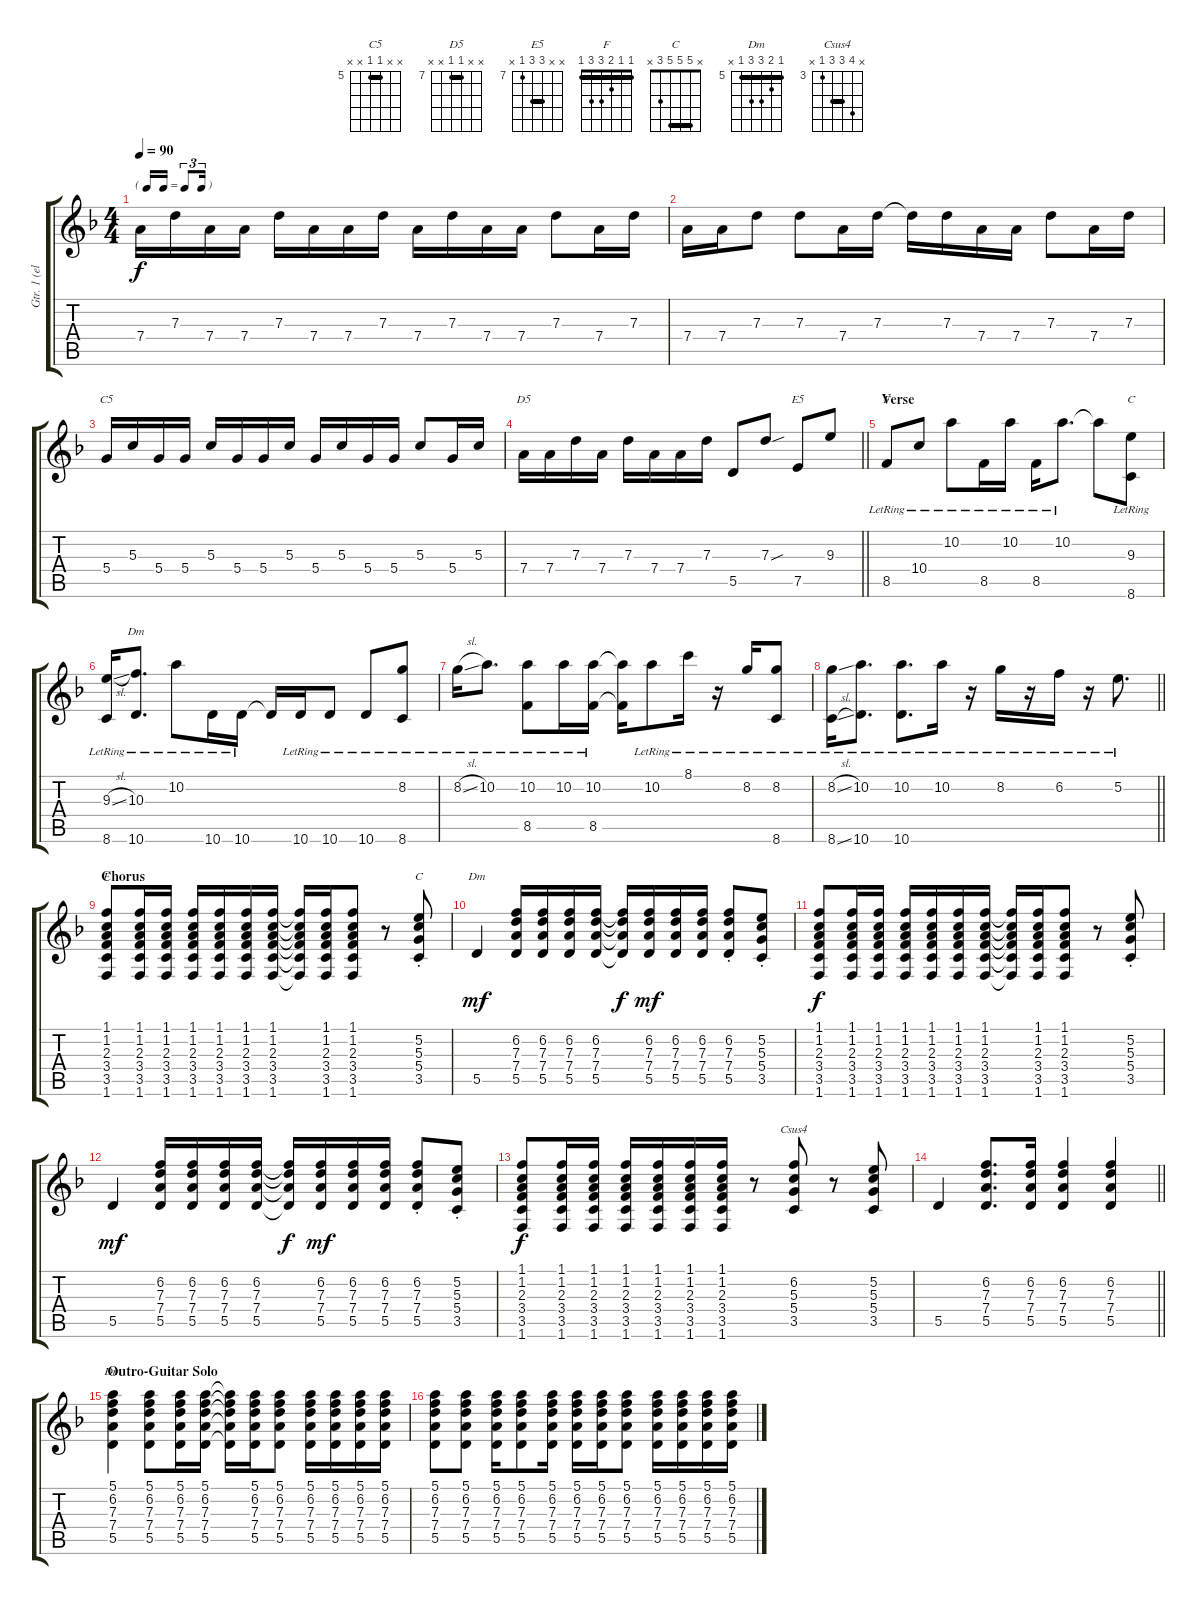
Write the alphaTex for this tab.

\track ("Gtr. 1 (elec.)" "Gtr. 1 (el") {instrument electricguitarjazz}
\staff {score tabs}
\tuning (E4 B3 G3 D3 A2 E2) {hide}
\chord ("C5" x x 5 5 x x) {firstfret 5 barre 5}
\chord ("D5" x x 7 7 x x) {firstfret 7 barre 7}
\chord ("E5" x x 9 9 7 x) {firstfret 7 barre 9}
\chord ("F" x 10 x x 8 x) {firstfret 8}
\chord ("C" x x 9 x x 8) {firstfret 8}
\chord ("Dm" x x 10 x x 10) {firstfret 10 barre 10}
\chord ("F" 1 1 2 3 3 1) {barre 1}
\chord ("C" x 5 5 5 3 x) {barre 5}
\chord ("Dm" x 6 7 7 5 x) {firstfret 5}
\chord ("Csus4" x 6 5 5 3 x) {firstfret 3 barre 5}
\chord ("Dm" 5 6 7 7 5 x) {firstfret 5 barre 5}
\ts (4 4)
\tf triplet16th
\tempo 90
\clef g2
\ks f
7.4.16{dy f} 7.3.16 7.4.16 7.4.16 7.3.16 7.4.16 7.4.16 7.3.16 7.4.16 7.3.16 7.4.16 7.4.16 7.3.8 7.4.16 7.3.16 |
7.4.16 7.4.16 7.3.8 7.3.8 7.4.16 7.3.16 7.3{t}.16 7.3.16 7.4.16 7.4.16 7.3.8 7.4.16 7.3.16 |
5.4.16{ch "C5"} 5.3.16 5.4.16 5.4.16 5.3.16 5.4.16 5.4.16 5.3.16 5.4.16 5.3.16 5.4.16 5.4.16 5.3.8 5.4.16 5.3.16 |
\barLineRight lightlight
7.4.16{ch "D5"} 7.4.16 7.3.16 7.4.16 7.3.16 7.4.16 7.4.16 7.3.16 5.5.8 7.3{sou}.8 7.5.8{ch "E5"} 9.3.8 |
\section ("" "Verse")
8.5{lr}.8{ch "F"} 10.4{lr}.8 10.2{lr}.8 8.5{lr}.16 10.2{lr}.16 8.5{lr}.16 10.2{lr}.8{d} 10.2{t}.8 (9.3{lr} 8.6{lr}).8{ch "C"} |
(9.3{sl lr} 8.6{lr}).16 (10.3{lr} 10.6{lr}).8{d ch "Dm"} 10.2{lr}.8 10.6{lr}.16 10.6{lr}.16 10.6{t}.16 10.6{lr}.16 10.6{lr}.8 10.6{lr}.8 (8.2{lr} 8.6{lr}).8 |
8.2{sl lr}.16 10.2{lr}.8{d} (10.2{lr} 8.5{lr}).8 10.2{lr}.16 (10.2{lr} 8.5{lr}).16 (10.2{t} 8.5{t}).16 10.2{lr}.8 8.1{lr}.16 r.16 8.2{lr}.16 (8.2{lr} 8.6{lr}).8 |
\barLineRight lightlight
(8.2{sl lr} 8.6{sl lr}).16 (10.2{lr} 10.6{lr}).8{d} (10.2{lr} 10.6{lr}).8{d} 10.2{lr}.16 r.16 8.2{lr}.16 r.16 6.2{lr}.16 r.16 5.2{lr}.8{d} |
\section ("" "Chorus")
(1.1 1.2 2.3 3.4 3.5 1.6).8{ch "F"} (1.1 1.2 2.3 3.4 3.5 1.6).16 (1.1 1.2 2.3 3.4 3.5 1.6).16 (1.1 1.2 2.3 3.4 3.5 1.6).16 (1.1 1.2 2.3 3.4 3.5 1.6).16 (1.1 1.2 2.3 3.4 3.5 1.6).16 (1.1 1.2 2.3 3.4 3.5 1.6).16 (1.1{t} 1.2{t} 2.3{t} 3.4{t} 3.5{t} 1.6{t}).16 (1.1 1.2 2.3 3.4 3.5 1.6).16 (1.1 1.2 2.3 3.4 3.5 1.6).8 r.8 (5.2{st} 5.3{st} 5.4{st} 3.5{st}).8{ch "C"} |
5.5.4{ch "Dm" dy mf} (6.2 7.3 7.4 5.5).16 (6.2 7.3 7.4 5.5).16 (6.2 7.3 7.4 5.5).16 (6.2 7.3 7.4 5.5).16 (6.2{t} 7.3{t} 7.4{t} 5.5{t}).16{dy f} (6.2 7.3 7.4 5.5).16{dy mf} (6.2 7.3 7.4 5.5).16 (6.2 7.3 7.4 5.5).16 (6.2{st} 7.3{st} 7.4{st} 5.5{st}).8 (5.2{st} 5.3{st} 5.4{st} 3.5{st}).8 |
(1.1 1.2 2.3 3.4 3.5 1.6).8{dy f} (1.1 1.2 2.3 3.4 3.5 1.6).16 (1.1 1.2 2.3 3.4 3.5 1.6).16 (1.1 1.2 2.3 3.4 3.5 1.6).16 (1.1 1.2 2.3 3.4 3.5 1.6).16 (1.1 1.2 2.3 3.4 3.5 1.6).16 (1.1 1.2 2.3 3.4 3.5 1.6).16 (1.1{t} 1.2{t} 2.3{t} 3.4{t} 3.5{t} 1.6{t}).16 (1.1 1.2 2.3 3.4 3.5 1.6).16 (1.1 1.2 2.3 3.4 3.5 1.6).8 r.8 (5.2{st} 5.3{st} 5.4{st} 3.5{st}).8 |
5.5.4{dy mf} (6.2 7.3 7.4 5.5).16 (6.2 7.3 7.4 5.5).16 (6.2 7.3 7.4 5.5).16 (6.2 7.3 7.4 5.5).16 (6.2{t} 7.3{t} 7.4{t} 5.5{t}).16{dy f} (6.2 7.3 7.4 5.5).16{dy mf} (6.2 7.3 7.4 5.5).16 (6.2 7.3 7.4 5.5).16 (6.2{st} 7.3{st} 7.4{st} 5.5{st}).8 (5.2{st} 5.3{st} 5.4{st} 3.5{st}).8 |
(1.1 1.2 2.3 3.4 3.5 1.6).8{dy f} (1.1 1.2 2.3 3.4 3.5 1.6).16 (1.1 1.2 2.3 3.4 3.5 1.6).16 (1.1 1.2 2.3 3.4 3.5 1.6).16 (1.1 1.2 2.3 3.4 3.5 1.6).16 (1.1 1.2 2.3 3.4 3.5 1.6).16 (1.1 1.2 2.3 3.4 3.5 1.6).16 r.8 (6.2 5.3 5.4 3.5).8{ch "Csus4"} r.8 (5.2 5.3 5.4 3.5).8 |
\barLineRight lightlight
5.5.4 (6.2 7.3 7.4 5.5).8{d} (6.2 7.3 7.4 5.5).16 (6.2 7.3 7.4 5.5).4 (6.2 7.3 7.4 5.5).4 |
\section ("" "Outro-Guitar Solo")
(5.1 6.2 7.3 7.4 5.5).4{ch "Dm"} (5.1 6.2 7.3 7.4 5.5).8 (5.1 6.2 7.3 7.4 5.5).16 (5.1 6.2 7.3 7.4 5.5).16 (5.1{t} 6.2{t} 7.3{t} 7.4{t} 5.5{t}).16 (5.1 6.2 7.3 7.4 5.5).16 (5.1 6.2 7.3 7.4 5.5).8 (5.1 6.2 7.3 7.4 5.5).16 (5.1 6.2 7.3 7.4 5.5).16 (5.1 6.2 7.3 7.4 5.5).16 (5.1 6.2 7.3 7.4 5.5).16 |
(5.1 6.2 7.3 7.4 5.5).8 (5.1 6.2 7.3 7.4 5.5).8 (5.1 6.2 7.3 7.4 5.5).16 (5.1 6.2 7.3 7.4 5.5).8 (5.1 6.2 7.3 7.4 5.5).16 (5.1 6.2 7.3 7.4 5.5).16 (5.1 6.2 7.3 7.4 5.5).16 (5.1 6.2 7.3 7.4 5.5).8 (5.1 6.2 7.3 7.4 5.5).16 (5.1 6.2 7.3 7.4 5.5).16 (5.1 6.2 7.3 7.4 5.5).16 (5.1 6.2 7.3 7.4 5.5).16
